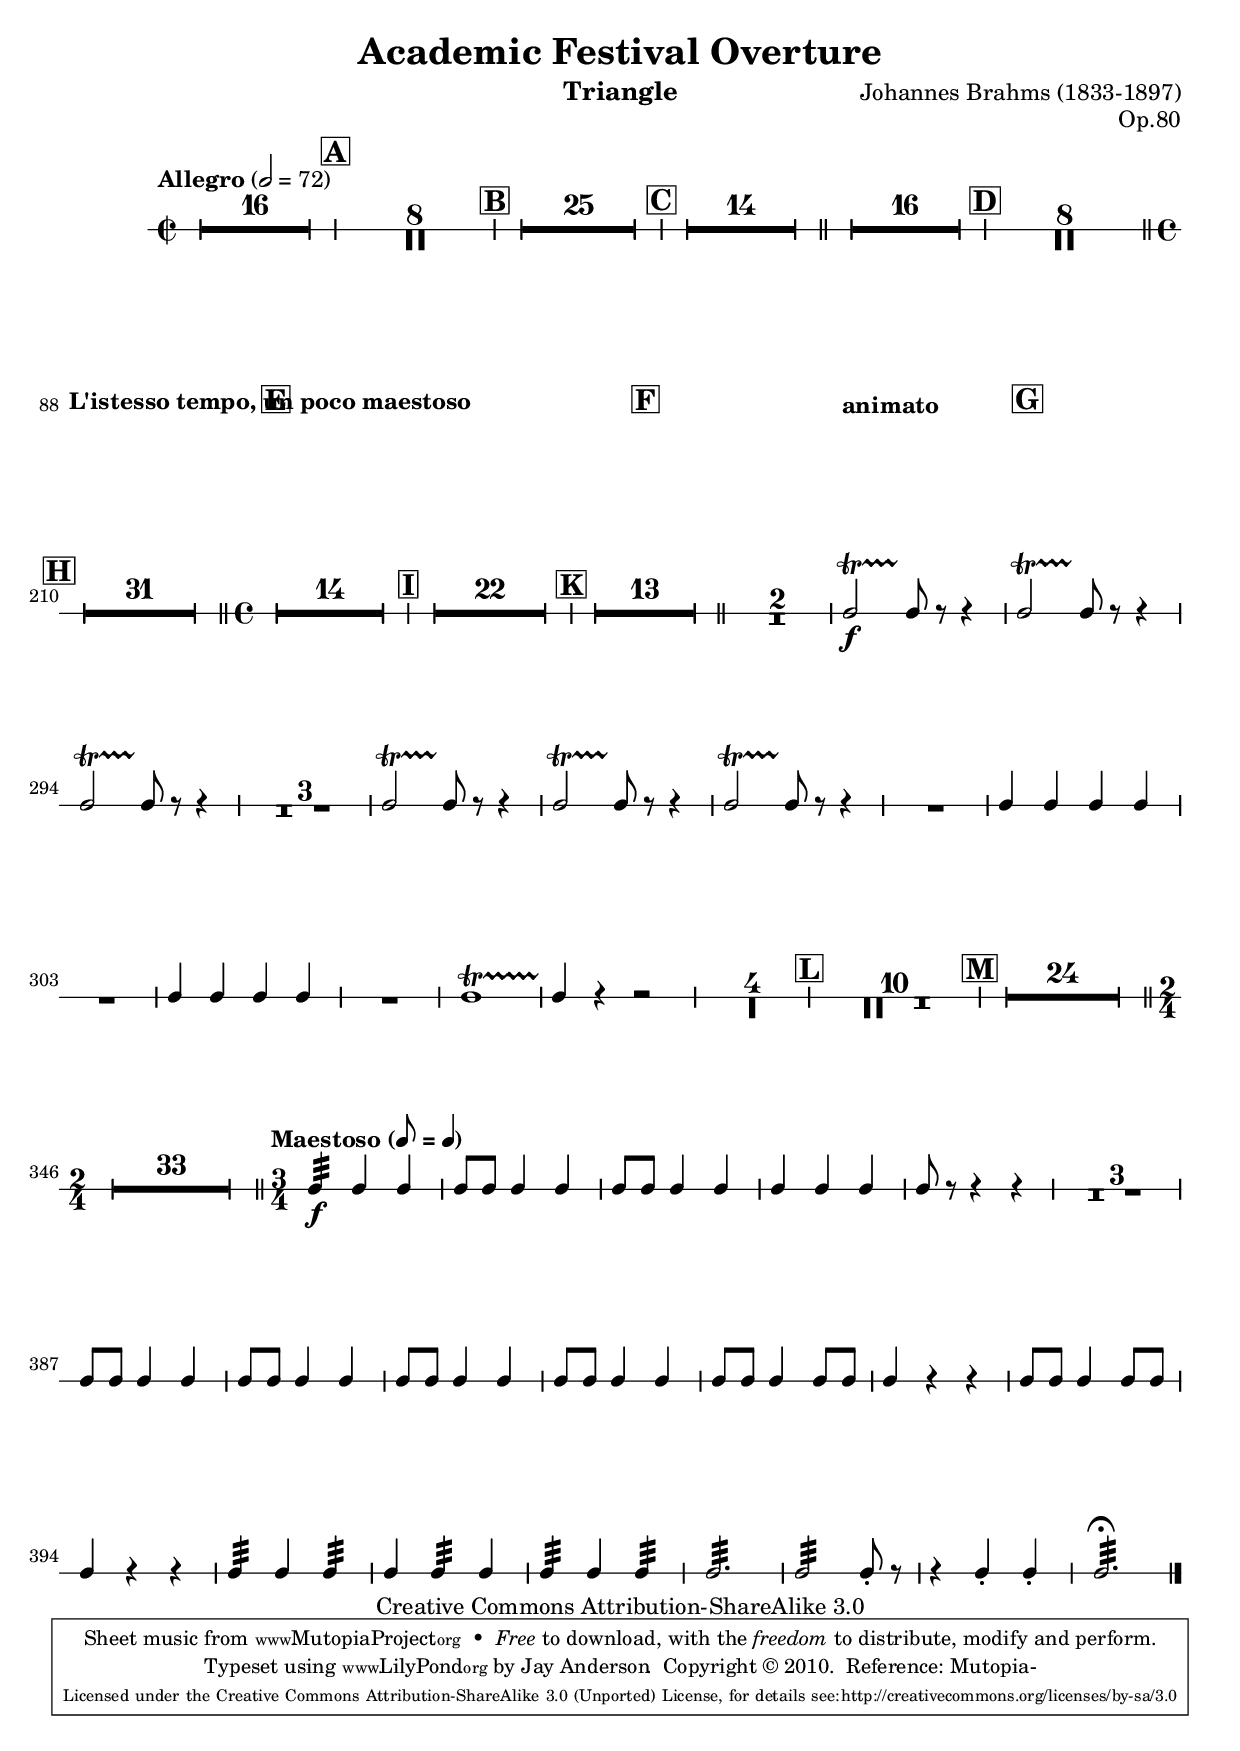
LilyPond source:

\version "2.18.2"

\include "defs.ily"
\version "2.18.2"

bassDrum = \drummode
{
  \graceSync
  bd4-.\pp r bd-. r |
  bd r r2 |
  R1 |
  bd4-. r bd-. r |
  bd r r2 |
  R1 |
  bd4-.\pp r bd-. r |
  R1 |
  bd4-. r bd-. r |
  R1*4 |
  bd4-.\pp r bd-. r |
  R1*2

  %A
  R1*8 |

  %B
  R1*25 |

  %C
  R1*14 |
  R1*16 |

  %D
  R1*8 |
  R1*25 |

  %E
  R1*14 |
  R1*10 |

  %F
  R1*20 |

  %2/4
  R2*31 |

  %G
  R2*22 |

  %H
  R2*31 |

  %4/4
  R1*14 |

  %I
  R1*22 |

  %K
  R1*13 |
  bd2\f r |
  bd r |
  R1*2 |
  bd2 r |
  R1 |
  bd2 r |
  bd r |
  R1*2 |
  bd2 r |
  R1*11 |

  %L
  R1*10 |

  %M
  R1*24 |

  %2/4
  R2*33 |

  %3/4
  bd4\f r r |
  bd r r |
  bd r r |
  bd bd bd |
  bd8 r r4 r |
  R2.*3 |
  \repeat unfold 4 {r4 bd bd |}
  bd bd bd |
  bd r r |
  bd bd bd |
  bd r r |
  bd r bd |
  r bd r |
  bd r bd |
  bd bd bd |
  bd2 bd8-. r |
  r4 bd-. bd-. |
  bd2.\fermata |
}

cymbals = \drummode
{
  \graceSync
  cymr4-.\pp r cymr-. r |
  cymr r r2 |
  R1 |
  cymr4-. r cymr-. r |
  cymr r r2 |
  R1*11 |

  %A
  R1*8 |

  %B
  R1*25 |

  %C
  R1*14 |
  R1*16 |

  %D
  R1*8 |
  R1*25 |

  %E
  R1*14 |
  R1*10 |

  %F
  R1*20 |

  %2/4
  R2*31 |

  %G
  R2*22 |

  %H
  R2*31 |

  %4/4
  R1*14 |

  %I
  R1*22 |

  %K
  R1*13 |
  cymr2\f r |
  cymr r |
  R1*2 |
  cymr2 r |
  R1 |
  cymr2 r |
  cymr r |
  R1*2 |
  cymr2 r |
  R1*11 |

  %L
  R1*10 |

  %M
  R1*24 |

  %2/4
  R2*33 |

  %3/4
  cymr4\f r r |
  cymr r r |
  cymr r r |
  cymr cymr cymr |
  cymr8 r r4 r |
  R2.*3 |
  \repeat unfold 4 {r4 cymr cymr |}
  cymr cymr cymr |
  cymr r r |
  cymr cymr cymr |
  cymr r r |
  cymr r cymr |
  r cymr r |
  cymr r cymr |
  cymr cymr cymr |
  cymr2 cymr8-. r |
  r4 cymr-. cymr-. |
  cymr2.\fermata |
}

triangle =
{
  \graceSync
  R1*16 |

  %A
  R1*8 |

  %B
  R1*25 |

  %C
  R1*14 |
  R1*16 |

  %D
  R1*8 |
  R1*25 |

  %E
  R1*14 |
  R1*10 |

  %F
  R1*20 |

  %2/4
  R2*31 |

  %G
  R2*22 |

  %H
  R2*31 |

  %4/4
  R1*14 |

  %I
  R1*22 |

  %K
  R1*13 |
  R1*2 |
  c2\f\startTrillSpan c8\stopTrillSpan r r4 |
  c2\startTrillSpan c8\stopTrillSpan r r4 |
  c2\startTrillSpan c8\stopTrillSpan r r4 |
  R1*3 |
  c2\startTrillSpan c8\stopTrillSpan r r4 |
  c2\startTrillSpan c8\stopTrillSpan r r4 |
  c2\startTrillSpan c8\stopTrillSpan r r4 |
  R1 |
  c4 c c c |
  R1 |
  c4 c c c |
  R1 |
  c1\startTrillSpan |
  c4\stopTrillSpan r r2 |
  R1*4 |

  %L
  R1*10 |

  %M
  R1*24 |

  %2/4
  R2*33 |

  %3/4
  \repeat tremolo 8 c32\f c4 c |
  c8 c c4 c |
  c8 c c4 c |
  c c c |
  c8 r r4 r |
  R2.*3 |
  \repeat unfold 4 {c8 c c4 c |}
  c8 c c4 c8 c |
  c4 r r |
  c8 c c4 c8 c |
  c4 r r |
  \repeat unfold 4 {\repeat tremolo 8 c32 c4} \repeat tremolo 8 c32 |
  \repeat tremolo 24 c |
  \repeat tremolo 16 c c8-. r |
  r4 c-. c-. |
  \repeat tremolo 24 c32\fermata |
}


instrument = "Triangle"

\include "header.ily"

\score
{
  \new RhythmicStaff
  {
    << \removeWithTag #'score \triangle \outline >>
  }
}
